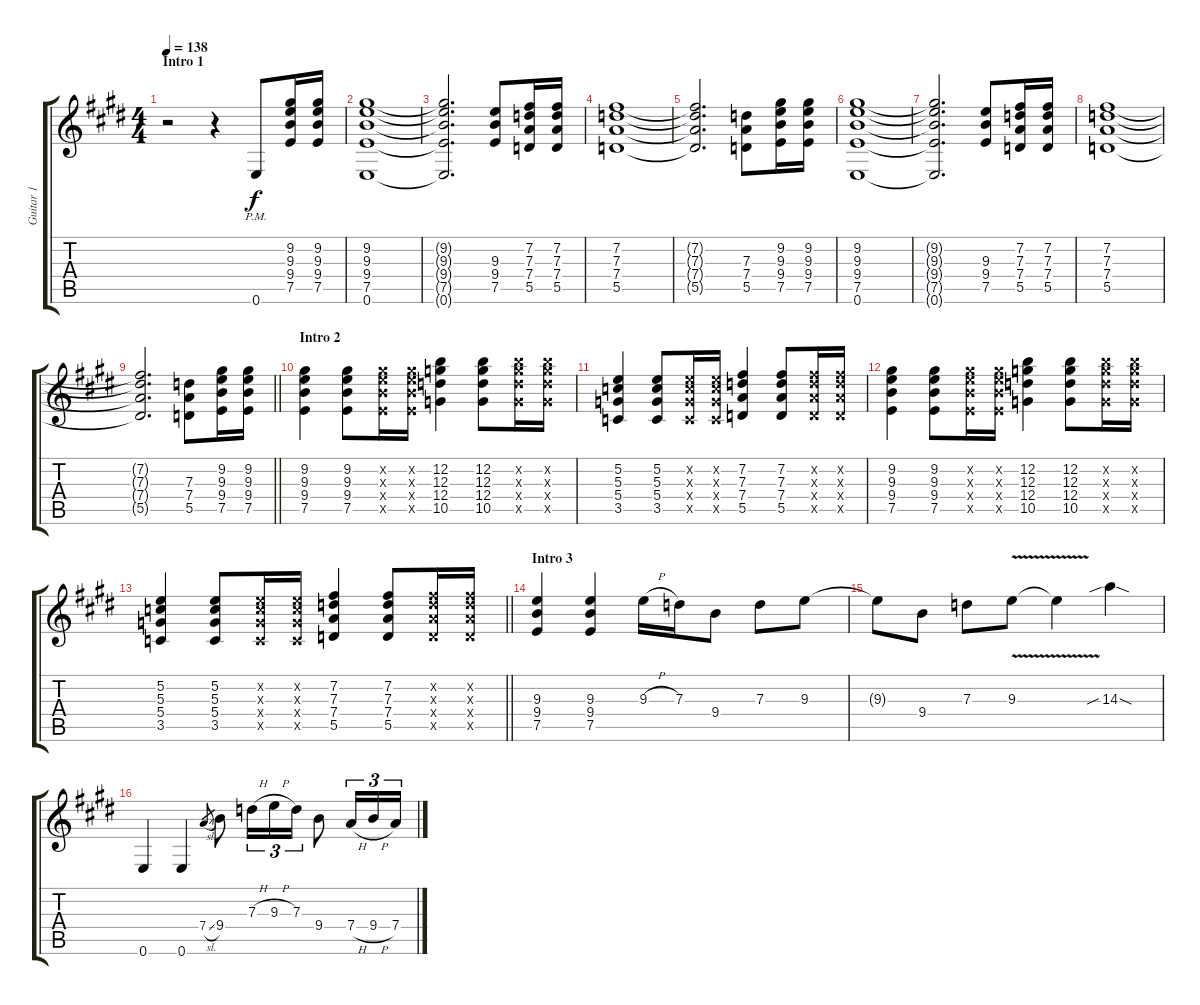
\track ("Guitar 1" "Guitar 1") {instrument distortionguitar}
\staff {score tabs}
\tuning (E4 B3 G3 D3 A2 E2) {hide}
\ts (4 4)
\section ("" "Intro 1")
\tempo 138
\clef g2
\ks e
r.2{dy f instrument distortionguitar} r.4 0.6{pm}.8 (9.2 9.3 9.4 7.5).16 (9.2 9.3 9.4 7.5).16 |
\ks c#minor
(9.2 9.3 9.4 7.5 0.6).1 |
(9.2{t} 9.3{t} 9.4{t} 7.5{t} 0.6{t}).2{d} (9.3 9.4 7.5).8 (7.2 7.3 7.4 5.5).16 (7.2 7.3 7.4 5.5).16 |
(7.2 7.3 7.4 5.5).1 |
(7.2{t} 7.3{t} 7.4{t} 5.5{t}).2{d} (7.3 7.4 5.5).8 (9.2 9.3 9.4 7.5).16 (9.2 9.3 9.4 7.5).16 |
(9.2 9.3 9.4 7.5 0.6).1 |
(9.2{t} 9.3{t} 9.4{t} 7.5{t} 0.6{t}).2{d} (9.3 9.4 7.5).8 (7.2 7.3 7.4 5.5).16 (7.2 7.3 7.4 5.5).16 |
(7.2 7.3 7.4 5.5).1 |
\barLineRight lightlight
(7.2{t} 7.3{t} 7.4{t} 5.5{t}).2{d} (7.3 7.4 5.5).8 (9.2 9.3 9.4 7.5).16 (9.2 9.3 9.4 7.5).16 |
\section ("" "Intro 2")
(9.2 9.3 9.4 7.5).4 (9.2 9.3 9.4 7.5).8 (9.2{x} 9.3{x} 9.4{x} 7.5{x}).16 (9.2{x} 9.3{x} 9.4{x} 7.5{x}).16 (12.2 12.3 12.4 10.5).4 (12.2 12.3 12.4 10.5).8 (12.2{x} 12.3{x} 12.4{x} 10.5{x}).16 (12.2{x} 12.3{x} 12.4{x} 10.5{x}).16 |
(5.2 5.3 5.4 3.5).4 (5.2 5.3 5.4 3.5).8 (5.2{x} 5.3{x} 5.4{x} 3.5{x}).16 (5.2{x} 5.3{x} 5.4{x} 3.5{x}).16 (7.2 7.3 7.4 5.5).4 (7.2 7.3 7.4 5.5).8 (7.2{x} 7.3{x} 7.4{x} 5.5{x}).16 (7.2{x} 7.3{x} 7.4{x} 5.5{x}).16 |
(9.2 9.3 9.4 7.5).4 (9.2 9.3 9.4 7.5).8 (9.2{x} 9.3{x} 9.4{x} 7.5{x}).16 (9.2{x} 9.3{x} 9.4{x} 7.5{x}).16 (12.2 12.3 12.4 10.5).4 (12.2 12.3 12.4 10.5).8 (12.2{x} 12.3{x} 12.4{x} 10.5{x}).16 (12.2{x} 12.3{x} 12.4{x} 10.5{x}).16 |
\barLineRight lightlight
(5.2 5.3 5.4 3.5).4 (5.2 5.3 5.4 3.5).8 (5.2{x} 5.3{x} 5.4{x} 3.5{x}).16 (5.2{x} 5.3{x} 5.4{x} 3.5{x}).16 (7.2 7.3 7.4 5.5).4 (7.2 7.3 7.4 5.5).8 (7.2{x} 7.3{x} 7.4{x} 5.5{x}).16 (7.2{x} 7.3{x} 7.4{x} 5.5{x}).16 |
\section ("" "Intro 3")
(9.3 9.4 7.5).4 (9.3 9.4 7.5).4 9.3{h}.16 7.3.16 9.4.8 7.3.8 9.3.8 |
9.3{t}.8 9.4.8 7.3.8 9.3{v}.8 9.3{v t}.4 14.3{sib sod}.4 |
0.6.4 0.6.4 7.4{sl}.8{gr} 9.4.8 7.3{h}.16{tu (3 2)} 9.3{h}.16{tu (3 2)} 7.3.16{tu (3 2)} 9.4.8 7.4{h}.16{tu (3 2)} 9.4{h}.16{tu (3 2)} 7.4.16{tu (3 2)}
